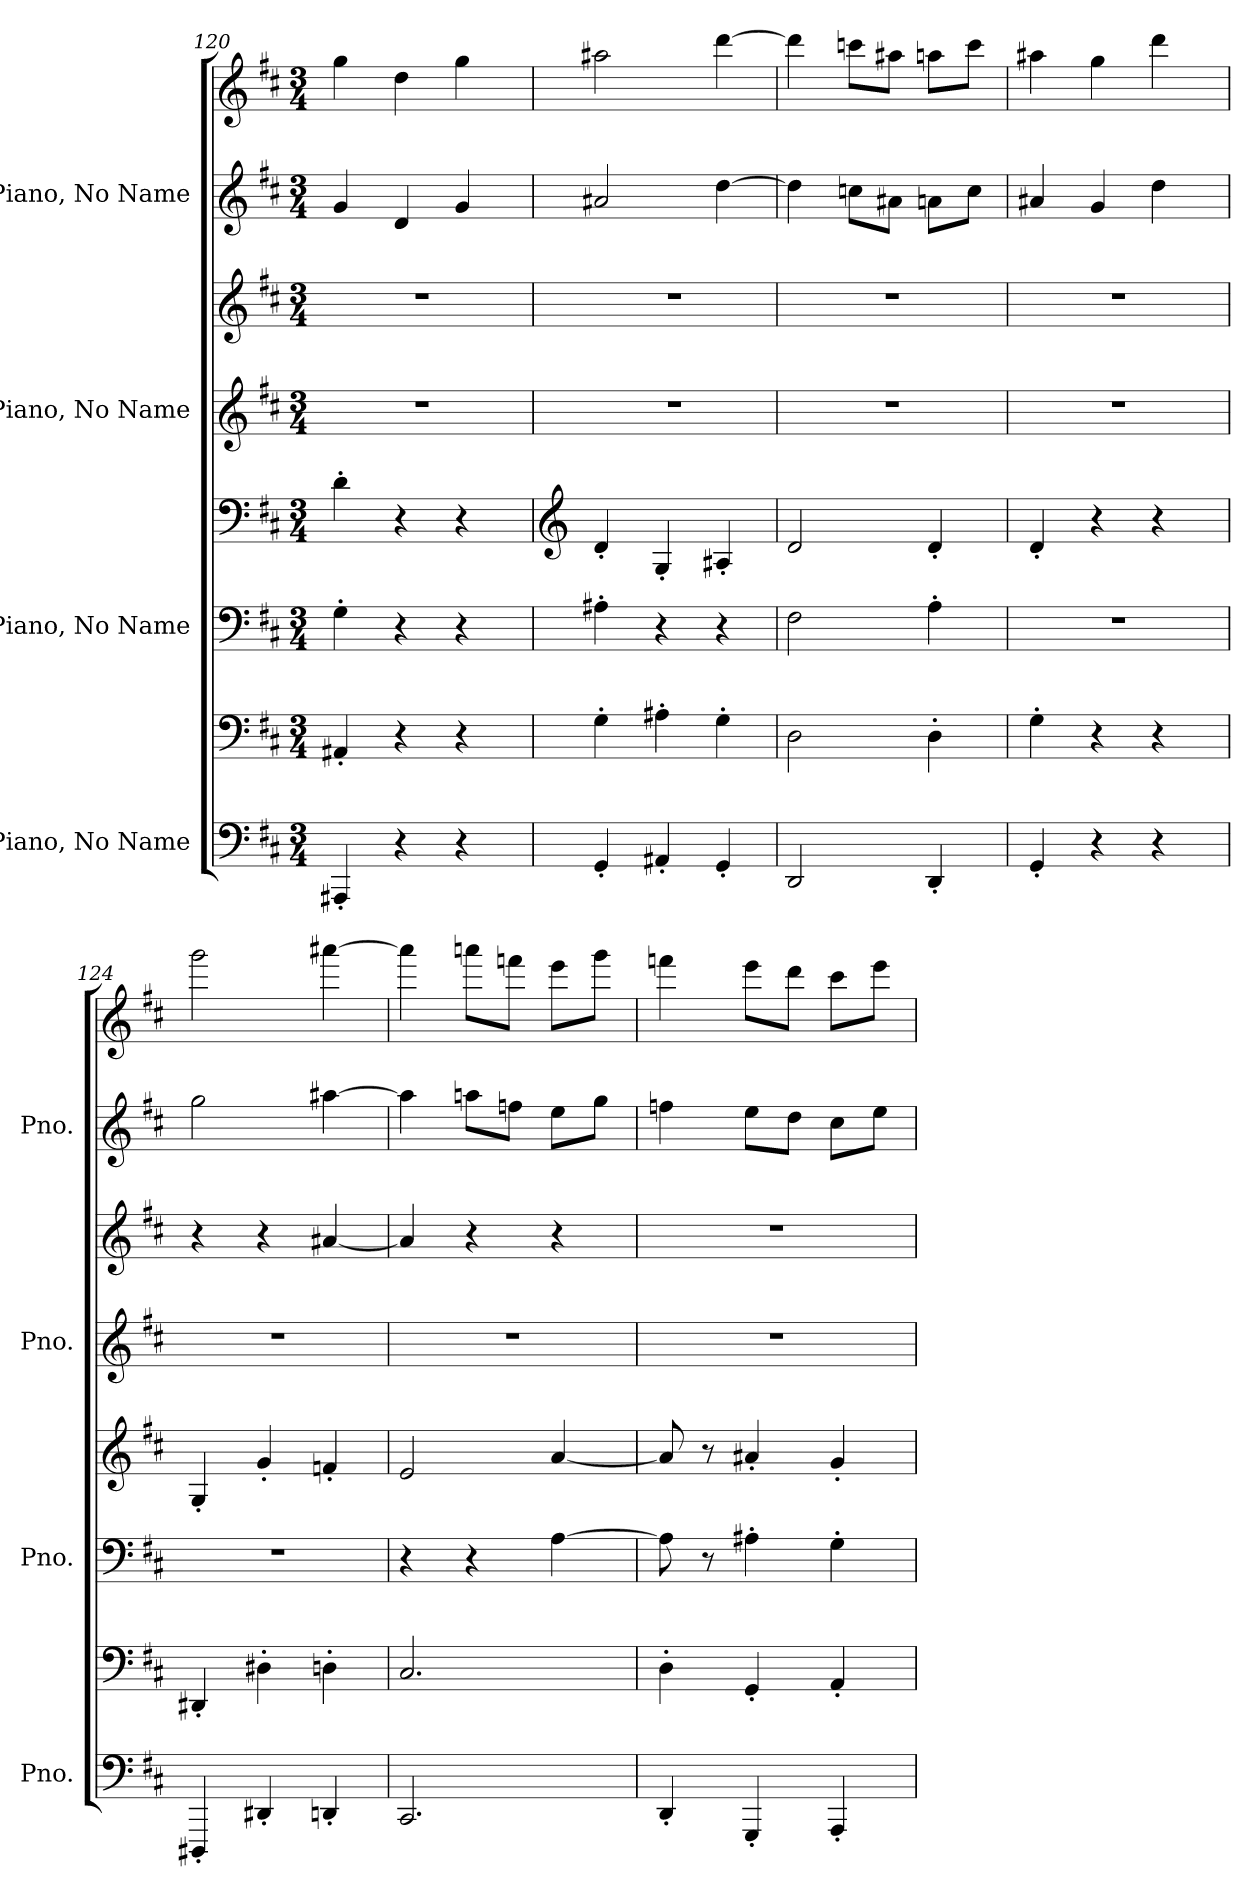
**kern	**kern	**kern	**kern	**kern	**kern	**kern	**kern
*part4	*part4	*part3	*part3	*part2	*part2	*part1	*part1
*staff8	*staff7	*staff6	*staff5	*staff4	*staff3	*staff2	*staff1
*I"Piano, No Name	*	*I"Piano, No Name	*	*I"Piano, No Name	*	*I"Piano, No Name	*
*I'Pno.	*	*I'Pno.	*	*I'Pno.	*	*I'Pno.	*
*clefF4	*clefF4	*clefF4	*clefF4	*clefG2	*clefG2	*clefG2	*clefG2
*k[f#c#]	*k[f#c#]	*k[f#c#]	*k[f#c#]	*k[f#c#]	*k[f#c#]	*k[f#c#]	*k[f#c#]
*M3/4	*M3/4	*M3/4	*M3/4	*M3/4	*M3/4	*M3/4	*M3/4
=120	=120	=120	=120	=120	=120	=120	=120
*	*	*	*	*	*	*	*^
4AAA#X'/	4AA#X'/	4G'\	4d'\	2.r	2.r	4g/	4gg\	2ryy
4r	4r	4r	4r	.	.	4d/	4dd\	.
4r	4r	4r	4r	.	.	4g/	4gg\	8.ryy
*	*	*	*	*	*	*	*MM156	*
.	.	.	.	.	.	.	.	16ryy
*	*	*	*	*	*	*	*v	*v
=121	=121	=121	=121	=121	=121	=121	=121
*	*	*	*clefG2	*	*	*	*
*	*	*	*	*	*	*	*MM157
4GG'/	4G'\	4A#X'\	4d'/	2.r	2.r	2a#X/	2aa#X\
4AA#X'/	4A#X'\	4r	4G'/	.	.	.	.
4GG'/	4G'\	4r	4A#X'/	.	.	[4dd\	[4ddd\
=122	=122	=122	=122	=122	=122	=122	=122
2DD/	2D\	2F#\	2d/	2.r	2.r	4dd\]	4ddd\]
.	.	.	.	.	.	8ccn\L	8cccn\L
.	.	.	.	.	.	8a#X\J	8aa#X\J
4DD'/	4D'\	4A'\	4d'/	.	.	8an\L	8aan\L
.	.	.	.	.	.	8cc\J	8ccc\J
=123	=123	=123	=123	=123	=123	=123	=123
*	*	*	*	*	*	*	*^
4GG'/	4G'\	2.r	4d'/	2.r	2.r	4a#X/	4aa#X\	2ryy
4r	4r	.	4r	.	.	4g/	4gg\	.
4r	4r	.	4r	.	.	4dd\	4ddd\	8.ryy
*	*	*	*	*	*	*	*MM156	*
.	.	.	.	.	.	.	.	16ryy
*	*	*	*	*	*	*	*v	*v
!!LO:PB:g=z
=124	=124	=124	=124	=124	=124	=124	=124
*	*	*	*	*	*	*	*MM157
4DDD#X'/	4DD#X'/	2.r	4G'/	2.r	4r	2gg\	2ggg\
4DD#X'/	4D#X'\	.	4g'/	.	4r	.	.
4DDn'/	4Dn'\	.	4fn'/	.	[4a#X/	[4aa#X\	[4aaa#X\
=125	=125	=125	=125	=125	=125	=125	=125
2.CC#/	2.C#/	4r	2e/	2.r	4a#/]	4aa#\]	4aaa#\]
.	.	4r	.	.	4r	8aan\L	8aaan\L
.	.	.	.	.	.	8ffn\J	8fffn\J
.	.	[4A\	[4a/	.	4r	8ee\L	8eee\L
.	.	.	.	.	.	8gg\J	8ggg\J
=126	=126	=126	=126	=126	=126	=126	=126
4DD'/	4D'\	8A\]	8a/]	2.r	2.r	4ffn\	4fffn\
.	.	8r	8r	.	.	.	.
4GGG'/	4GG'/	4A#X'\	4a#X'/	.	.	8ee\L	8eee\L
.	.	.	.	.	.	8dd\J	8ddd\J
4AAA'/	4AA'/	4G'\	4g'/	.	.	8cc#\L	8ccc#\L
.	.	.	.	.	.	8ee\J	8eee\J
=	=	=	=	=	=	=	=
*-	*-	*-	*-	*-	*-	*-	*-
